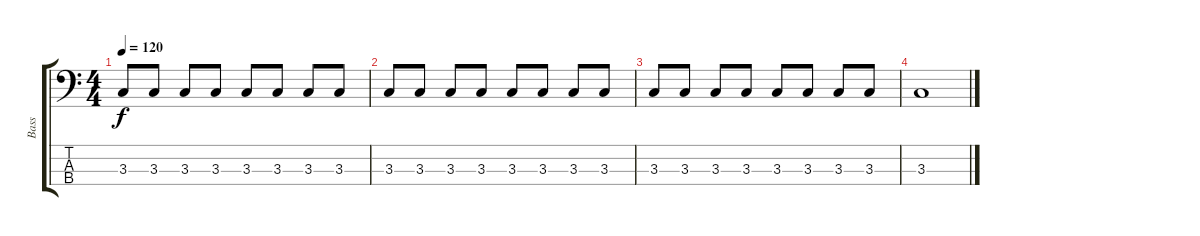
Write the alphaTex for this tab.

\track ("Bass" "Bass") {instrument electricbassfinger}
\staff {score tabs}
\tuning (G2 D2 A1 E1) {hide}
\ts (4 4)
\tempo 120
\clef f4
\ks c
3.3.8{dy f} 3.3.8 3.3.8 3.3.8 3.3.8 3.3.8 3.3.8 3.3.8 |
3.3.8 3.3.8 3.3.8 3.3.8 3.3.8 3.3.8 3.3.8 3.3.8 |
3.3.8 3.3.8 3.3.8 3.3.8 3.3.8 3.3.8 3.3.8 3.3.8 |
3.3.1
